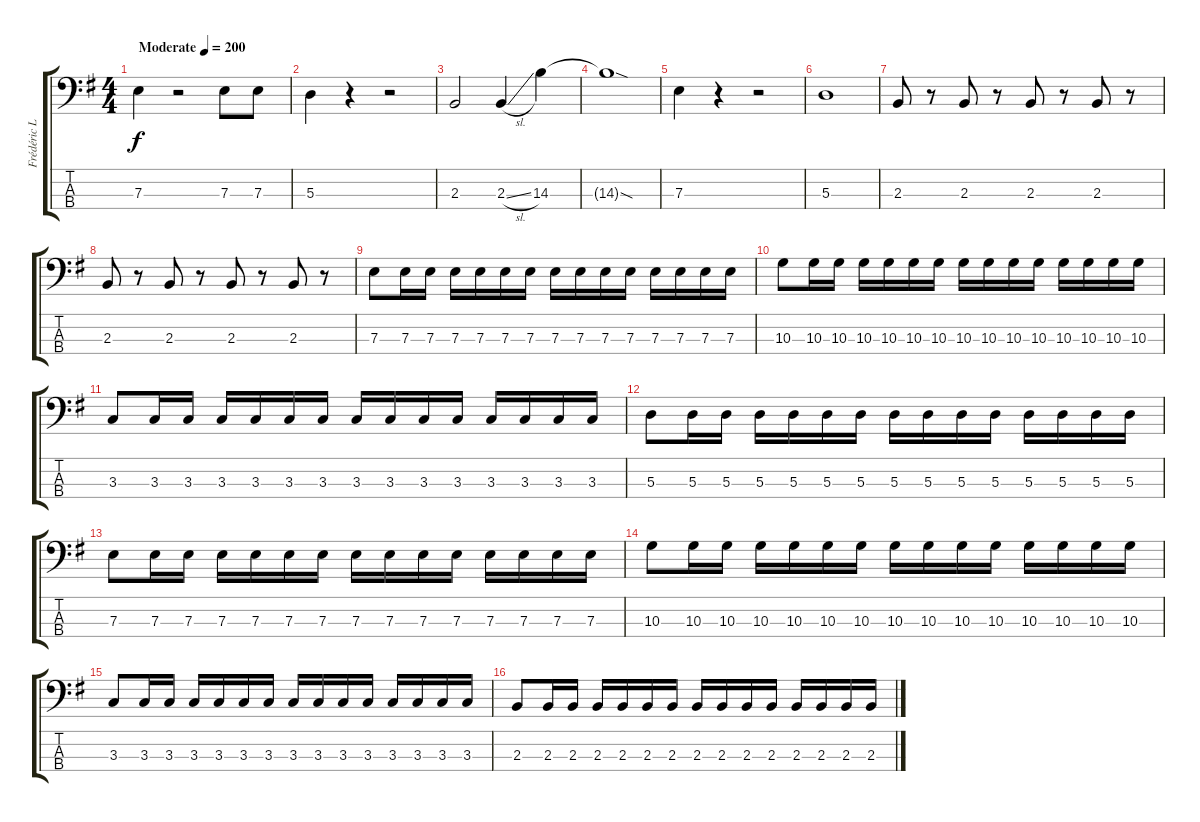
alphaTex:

\track ("Frédéric Leclercq" "Frédéric L") {instrument electricbasspick}
\staff {score tabs}
\tuning (G2 D2 A1 E1) {hide}
\ts (4 4)
\tempo (200 "Moderate")
\clef f4
\ks g
7.3.4{dy f instrument electricbasspick} r.2 7.3.8 7.3.8 |
5.3.4 r.4 r.2 |
2.3.2 2.3{sl}.4 14.3.4 |
14.3{sod t}.1 |
7.3.4 r.4 r.2 |
5.3.1 |
2.3.8 r.8 2.3.8 r.8 2.3.8 r.8 2.3.8 r.8 |
2.3.8 r.8 2.3.8 r.8 2.3.8 r.8 2.3.8 r.8 |
7.3.8 7.3.16 7.3.16 7.3.16 7.3.16 7.3.16 7.3.16 7.3.16 7.3.16 7.3.16 7.3.16 7.3.16 7.3.16 7.3.16 7.3.16 |
10.3.8 10.3.16 10.3.16 10.3.16 10.3.16 10.3.16 10.3.16 10.3.16 10.3.16 10.3.16 10.3.16 10.3.16 10.3.16 10.3.16 10.3.16 |
3.3.8 3.3.16 3.3.16 3.3.16 3.3.16 3.3.16 3.3.16 3.3.16 3.3.16 3.3.16 3.3.16 3.3.16 3.3.16 3.3.16 3.3.16 |
5.3.8 5.3.16 5.3.16 5.3.16 5.3.16 5.3.16 5.3.16 5.3.16 5.3.16 5.3.16 5.3.16 5.3.16 5.3.16 5.3.16 5.3.16 |
7.3.8 7.3.16 7.3.16 7.3.16 7.3.16 7.3.16 7.3.16 7.3.16 7.3.16 7.3.16 7.3.16 7.3.16 7.3.16 7.3.16 7.3.16 |
10.3.8 10.3.16 10.3.16 10.3.16 10.3.16 10.3.16 10.3.16 10.3.16 10.3.16 10.3.16 10.3.16 10.3.16 10.3.16 10.3.16 10.3.16 |
3.3.8 3.3.16 3.3.16 3.3.16 3.3.16 3.3.16 3.3.16 3.3.16 3.3.16 3.3.16 3.3.16 3.3.16 3.3.16 3.3.16 3.3.16 |
2.3.8 2.3.16 2.3.16 2.3.16 2.3.16 2.3.16 2.3.16 2.3.16 2.3.16 2.3.16 2.3.16 2.3.16 2.3.16 2.3.16 2.3.16
